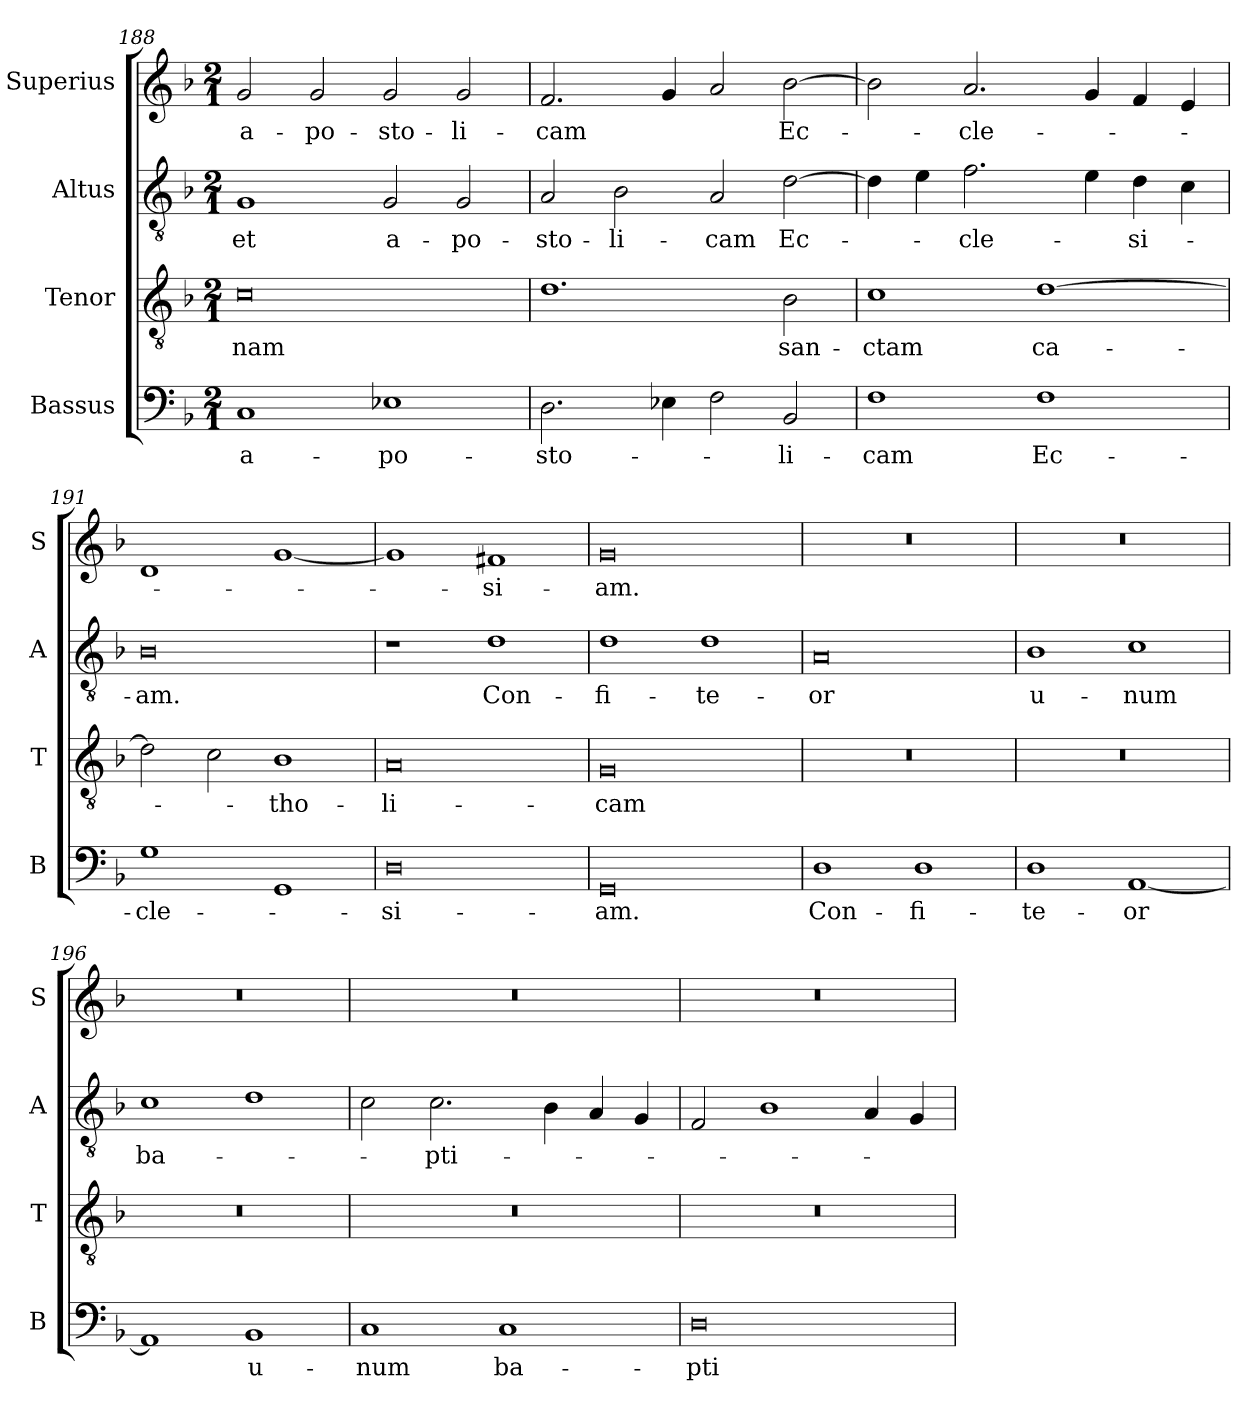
**kern	**text	**kern	**text	**kern	**text	**kern	**text
*part4	*part4	*part3	*part3	*part2	*part2	*part1	*part1
*staff4	*staff4	*staff3	*staff3	*staff2	*staff2	*staff1	*staff1
*I"Bassus	*	*I"Tenor	*	*I"Altus	*	*I"Superius	*
*I'B	*	*I'T	*	*I'A	*	*I'S	*
*clefF4	*	*clefGv2	*	*clefGv2	*	*clefG2	*
*k[b-]	*	*k[b-]	*	*k[b-]	*	*k[b-]	*
*M2/1	*	*M2/1	*	*M2/1	*	*M2/1	*
=188	=188	=188	=188	=188	=188	=188	=188
1C	a-	0c	-nam	1G	et	2g	a-
.	.	.	.	.	.	2g	-po-
1E-X	-po-	.	.	2G	a-	2g	-sto-
.	.	.	.	2G	-po-	2g	-li-
=189	=189	=189	=189	=189	=189	=189	=189
2.D	-sto-	1.d	.	2A	-sto-	2.f	-cam
.	.	.	.	2B-	-li-	.	.
4E-X	.	.	.	.	.	4g	.
2F	.	.	.	2A	-cam	2a	.
2BB-	-li-	2B-	san-	[2d	Ec-	[2b-	Ec-
=190	=190	=190	=190	=190	=190	=190	=190
1F	-cam	1c	-ctam	4d]	.	2b-]	.
.	.	.	.	4e	.	.	.
.	.	.	.	2.f	-cle-	2.a	-cle-
1F	Ec-	[1d	ca-	.	.	.	.
.	.	.	.	4e	.	4g	.
.	.	.	.	4d	-si-	4f	.
.	.	.	.	4c	.	4e	.
=191	=191	=191	=191	=191	=191	=191	=191
1G	-cle-	2d]	.	0B-	-am.	1d	.
.	.	2c	.	.	.	.	.
1GG	.	1B-	-tho-	.	.	[1g	.
=192	=192	=192	=192	=192	=192	=192	=192
0D	-si-	0A	-li-	1r	.	1g]	.
.	.	.	.	1d	Con-	1f#X	-si-
=193	=193	=193	=193	=193	=193	=193	=193
0GG	-am.	0G	-cam	1d	-fi-	0g	-am.
.	.	.	.	1d	-te-	.	.
=194	=194	=194	=194	=194	=194	=194	=194
1D	Con-	0r	.	0A	-or	0r	.
1D	-fi-	.	.	.	.	.	.
=195	=195	=195	=195	=195	=195	=195	=195
1D	-te-	0r	.	1B-	u-	0r	.
[1AA	-or	.	.	1c	-num	.	.
=196	=196	=196	=196	=196	=196	=196	=196
1AA]	.	0r	.	1c	ba-	0r	.
1BB-	u-	.	.	1d	.	.	.
=197	=197	=197	=197	=197	=197	=197	=197
1C	-num	0r	.	2c	.	0r	.
.	.	.	.	2.c	-pti-	.	.
1C	ba-	.	.	.	.	.	.
.	.	.	.	4B-	.	.	.
.	.	.	.	4A	.	.	.
.	.	.	.	4G	.	.	.
=198	=198	=198	=198	=198	=198	=198	=198
0D	-pti-	0r	.	2F	.	0r	.
.	.	.	.	1B-	.	.	.
.	.	.	.	4A	.	.	.
.	.	.	.	4G	.	.	.
=	=	=	=	=	=	=	=
*-	*-	*-	*-	*-	*-	*-	*-
